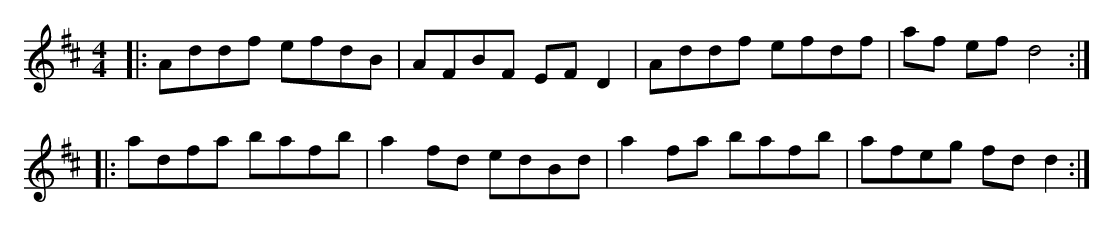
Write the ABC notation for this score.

X:1
M:4/4
K:D
|: Addf efdB | AFBF EF D2 | Addf efdf | af ef d4 :|
|: adfa bafb | a2 fd edBd | a2 fa bafb | afeg fd d2 :|
